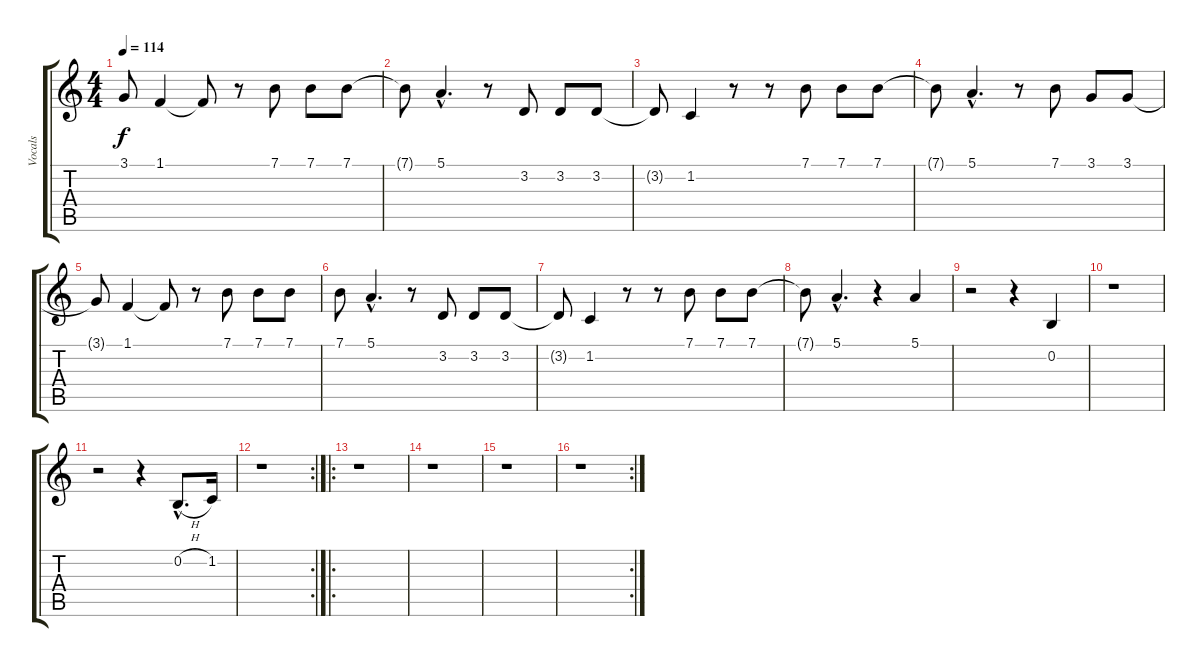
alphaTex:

\track ("Vocals" "Vocals") {instrument fiddle}
\staff {score tabs}
\tuning (E4 B3 G3 D3 A2 E2) {hide}
\ts (4 4)
\tempo 114
\clef g2
\ks c
3.1{t}.8{dy f} 1.1.4 1.1{t}.8 r.8 7.1.8 7.1.8 7.1.8 |
7.1{t}.8 5.1{hac}.4{d} r.8 3.2.8 3.2.8 3.2.8 |
3.2{t}.8 1.2.4 r.8 r.8 7.1.8 7.1.8 7.1.8 |
7.1{t}.8 5.1{hac}.4{d} r.8 7.1.8 3.1.8 3.1.8 |
3.1{t}.8 1.1.4 1.1{t}.8 r.8 7.1.8 7.1.8 7.1.8 |
7.1.8 5.1{hac}.4{d} r.8 3.2.8 3.2.8 3.2.8 |
3.2{t}.8 1.2.4 r.8 r.8 7.1.8 7.1.8 7.1.8 |
7.1{t}.8 5.1{hac}.4{d} r.4 5.1.4 |
r.2 r.4 0.2.4 |
r.1 |
r.2 r.4 0.2{h hac}.8{d} 1.2.16 |
\rc 2
r.1 |
\ro
r.1 |
r.1 |
r.1 |
\rc 2
r.1
